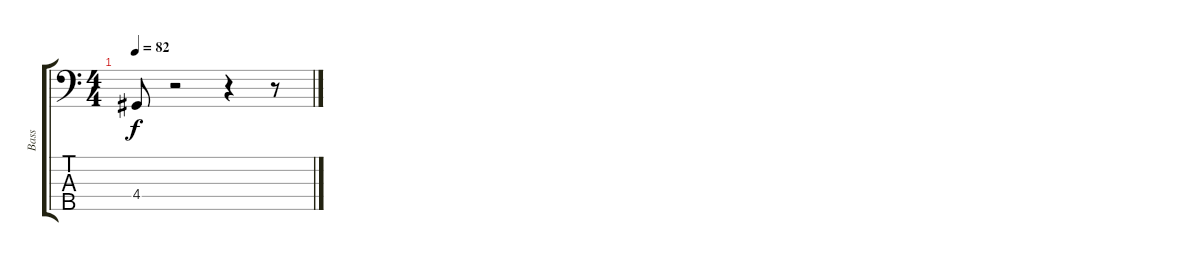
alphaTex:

\track ("Bass" "Bass") {instrument fretlessbass}
\staff {score tabs}
\tuning (G2 D2 A1 E1 B0) {hide}
\ts (4 4)
\tempo 82
\clef f4
\ks c
4.4.8{dy f volume 1} r.2 r.4 r.8
